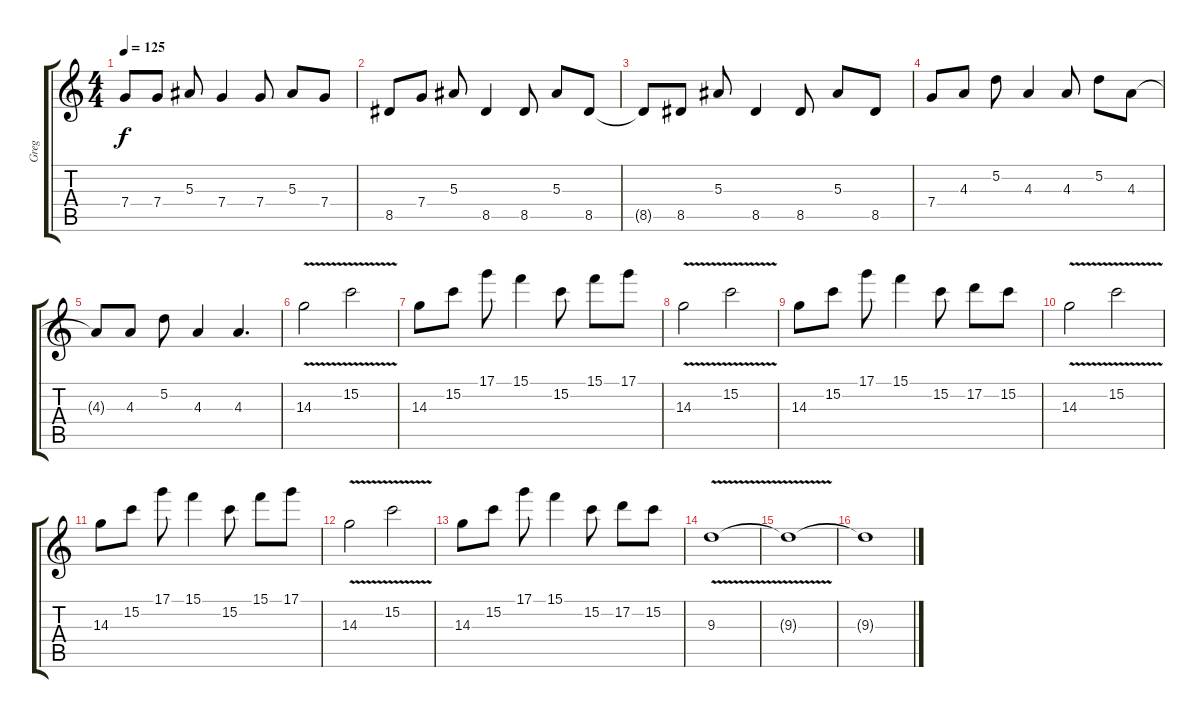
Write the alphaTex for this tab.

\track ("Greg" "Greg") {instrument acousticguitarsteel}
\staff {score tabs}
\tuning (D4 A3 F3 C3 G2 D2) {hide}
\ts (4 4)
\tempo 125
\clef g2
\ks c
7.4{t}.8{dy f} 7.4.8 5.3.8 7.4.4 7.4.8 5.3.8 7.4.8 |
8.5.8 7.4.8 5.3.8 8.5.4 8.5.8 5.3.8 8.5.8 |
8.5{t}.8 8.5.8 5.3.8 8.5.4 8.5.8 5.3.8 8.5.8 |
7.4.8 4.3.8 5.2.8 4.3.4 4.3.8 5.2.8 4.3.8 |
4.3{t}.8 4.3.8 5.2.8 4.3.4 4.3.4{d} |
14.3{v}.2{instrument distortionguitar} 15.2{v}.2 |
14.3.8 15.2.8 17.1.8 15.1.4 15.2.8 15.1.8 17.1.8 |
14.3{v}.2 15.2{v}.2 |
14.3.8 15.2.8 17.1.8 15.1.4 15.2.8 17.2.8 15.2.8 |
14.3{v}.2 15.2{v}.2 |
14.3.8 15.2.8 17.1.8 15.1.4 15.2.8 15.1.8 17.1.8 |
14.3{v}.2 15.2{v}.2 |
14.3.8 15.2.8 17.1.8 15.1.4 15.2.8 17.2.8 15.2.8 |
9.3{v}.1 |
9.3{t}.1 |
9.3{t}.1
